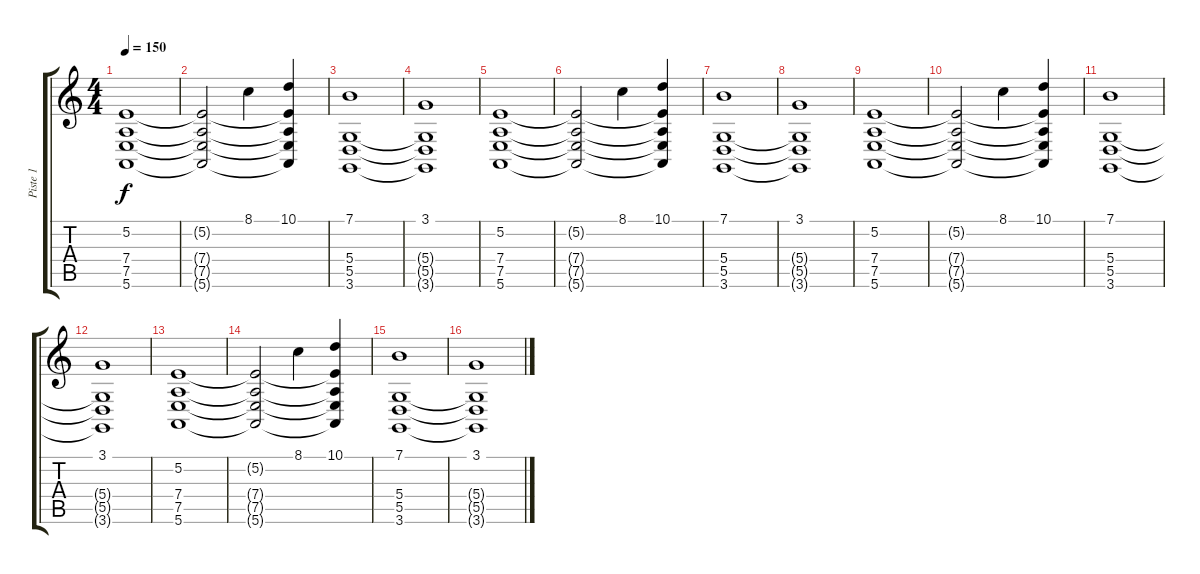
\track ("Piste 1" "Piste 1") {instrument fx6goblins}
\staff {score tabs}
\tuning (E4 B3 G3 D3 A2 E2) {hide}
\ts (4 4)
\tempo 150
\clef g2
\ks c
(5.2 7.4 7.5 5.6).1{dy f} |
(5.2{t} 7.4{t} 7.5{t} 5.6{t}).2 8.1.4 (10.1 5.2{t} 7.4{t} 7.5{t} 5.6{t}).4 |
(7.1 5.4 5.5 3.6).1 |
(3.1 5.4{t} 5.5{t} 3.6{t}).1 |
(5.2 7.4 7.5 5.6).1 |
(5.2{t} 7.4{t} 7.5{t} 5.6{t}).2 8.1.4 (10.1 5.2{t} 7.4{t} 7.5{t} 5.6{t}).4 |
(7.1 5.4 5.5 3.6).1 |
(3.1 5.4{t} 5.5{t} 3.6{t}).1 |
(5.2 7.4 7.5 5.6).1 |
(5.2{t} 7.4{t} 7.5{t} 5.6{t}).2 8.1.4 (10.1 5.2{t} 7.4{t} 7.5{t} 5.6{t}).4 |
(7.1 5.4 5.5 3.6).1 |
(3.1 5.4{t} 5.5{t} 3.6{t}).1 |
(5.2 7.4 7.5 5.6).1 |
(5.2{t} 7.4{t} 7.5{t} 5.6{t}).2 8.1.4 (10.1 5.2{t} 7.4{t} 7.5{t} 5.6{t}).4 |
(7.1 5.4 5.5 3.6).1 |
(3.1 5.4{t} 5.5{t} 3.6{t}).1
